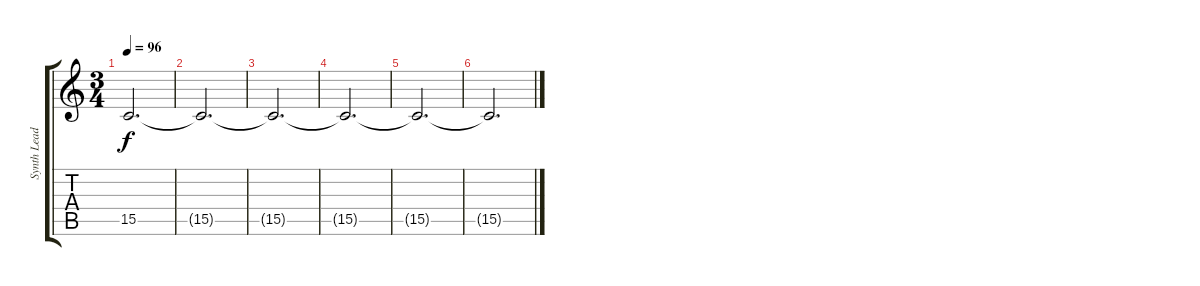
\track ("Synth Lead" "Synth Lead") {instrument lead1square}
\staff {score tabs}
\tuning (E4 B3 G3 D3 A2 E2) {hide}
\ts (3 4)
\tempo 96
\clef g2
\ks c
15.5.2{d dy f volume 0} |
15.5{t}.2{d} |
15.5{t}.2{d} |
15.5{t}.2{d} |
15.5{t}.2{d} |
15.5{t}.2{d}
